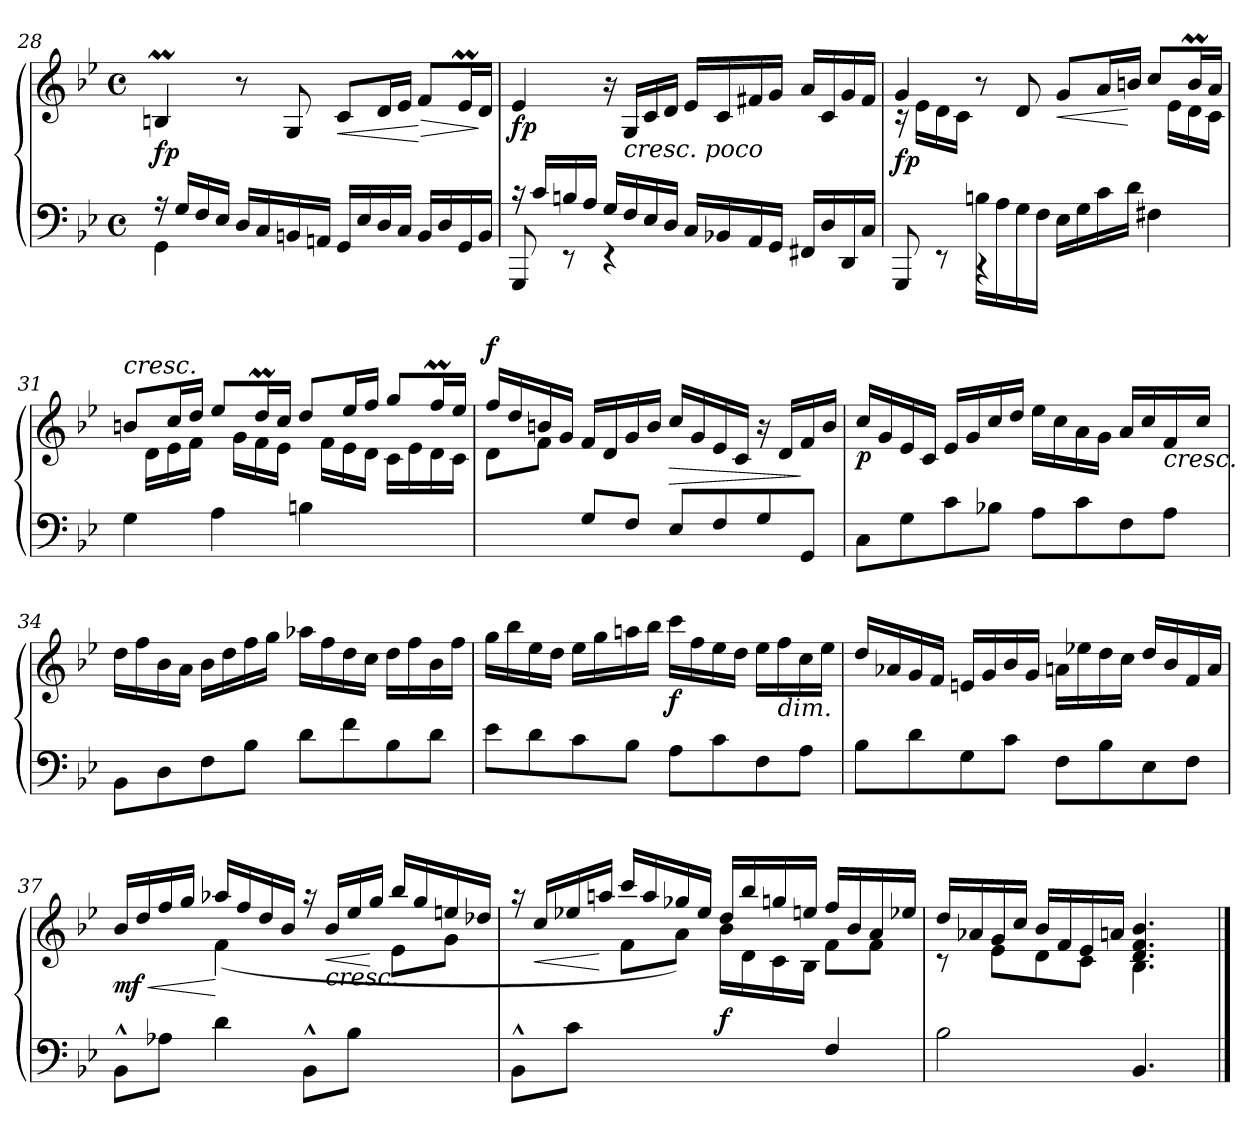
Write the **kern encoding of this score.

**kern	**kern	**dynam
*part1	*part1	*part1
*staff2	*staff1	*staff1/2
!!LO:LB:g=z
*clefF4	*clefG2	*
*k[b-e-]	*k[b-e-]	*
*B-:	*B-:	*
*M4/4	*M4/4	*
*met(c)	*met(c)	*
=28	=28	=28
*^	*	*
!	!	!	!LO:DY:b
4GG\	16rA	4Bnm/	fp
.	16G/LL	.	.
.	16F/	.	.
.	16E-/JJ	.	.
4ryy	16D/LL	8r	.
.	16C/	.	.
.	16BBn/	8G/	.
.	16AAn/JJ	.	.
!	!	!	!LO:HP:b
2ryy	16GG/LL	8c/L	<
.	16E-/	.	.
.	16D/	16d/L	.
.	16C/JJ	16e-/JJ	.
!	!	!	!LO:HP:n=1:b
.	16BB/LL	8f/L	[ >
.	16D/	.	.
.	16GG/	16e-M/L	.
.	16BB/JJ	16d/JJ	]
=29	=29	=29	=29
!	!	!	!LO:DY:b
16rc	8GGG/	4e-/	fp
16c/LL	.	.	.
16Bn/	8rEE	.	.
16A/JJ	.	.	.
16G/LL	4rEE	16r	.
!	!	!LO:TX:b:i:t=cresc. poco	!
16F/	.	16G/LL	.
16E-/	.	16c/	.
16D/JJ	.	16d/JJ	.
16C/LL	2ryy	16e-/LL	.
16BB-X/	.	16c/	.
16AA/	.	16f#X/	.
16GG/JJ	.	16g/JJ	.
16FF#X/LL	.	16a/LL	.
16D/	.	16c/	.
16DD/	.	16g/	.
16C/JJ	.	16f#/JJ	.
!!LO:PB:g=z
=30	=30	=30	=30
*	*	*^	*
!	!	!	!	!LO:DY:b
4ryy	8GGG/	4g/	16rc	fp
.	.	.	16e-\LL	.
.	8rDD	.	16d\	.
.	.	.	16c\JJ	.
16Bn\LL	4rCC	8r	4ryy	.
16A\	.	.	.	.
16G\	.	8d/	.	.
16F\JJ	.	.	.	.
!	!	!	!	!LO:HP:b
16E-\LL	2ryy	8g/L	4ryy	<
16G\	.	.	.	.
16c\	.	16a/L	.	.
16d\JJ	.	16bn/JJ	.	[
4F#X\	.	8cc/L	16ryy	.
.	.	.	16e-\LL	.
.	.	16bm/L	16d\	.
.	.	16a/JJ	16c\JJ	.
*v	*v	*	*	*
=31	=31	=31	=31
!	!LO:TX:a:i:t=cresc.	!	!
4G\	8bn/L	16ryy	.
.	.	16d\LL	.
.	16cc/L	16e-\	.
.	16dd/JJ	16f\JJ	.
4A\	8ee-/L	16ryy	.
.	.	16g\LL	.
.	16ddm/L	16f\	.
.	16cc/JJ	16e-\JJ	.
4Bn\	8dd/L	16ryy	.
.	.	16f\LL	.
.	16ee-/L	16e-\	.
.	16ff/JJ	16d\JJ	.
4ryy	8gg/L	16c\LL	.
.	.	16e-\	.
.	16ffM/L	16d\	.
.	16ee-/JJ	16c\JJ	.
!!LO:LB:g=z	!!
=32	=32	=32	=32
!	!	!	!LO:DY:a
4ryy	16ff/LL	8d\L	f
.	16dd/	.	.
.	16bn/	8f\J	.
.	16g/JJ	.	.
8G/L	16f/LL	4ryy	.
.	16d/	.	.
8F/J	16g/	.	.
.	16b/JJ	.	.
!	!	!	!LO:HP:b
8E-/L	16cc/LL	2ryy	>
.	16g/	.	.
8F/	16e-/	.	.
.	16c/JJ	.	.
8G/	16r	.	.
.	16d/LL	.	.
8GG/J	16f/	.	]
.	16b/JJ	.	.
*	*v	*v	*
=33	=33	=33
!	!	!LO:DY:b
8C\L	16cc/LL	p
.	16g/	.
8G\	16e-/	.
.	16c/JJ	.
8c\	16e-/LL	.
.	16g/	.
8B-X\J	16cc/	.
.	16dd/JJ	.
8A\L	16ee-\LL	.
.	16cc\	.
8c\	16a\	.
.	16g\JJ	.
8F\	16a/LL	.
.	16cc/	.
!	!LO:TX:b:i:t=cresc.	!
8A\J	16f/	.
.	16cc/JJ	.
!!LO:LB:g=z
=34	=34	=34
8BB-\L	16dd\LL	.
.	16ff\	.
8D\	16b-\	.
.	16a\JJ	.
8F\	16b-\LL	.
.	16dd\	.
8B-\J	16ff\	.
.	16gg\JJ	.
8d\L	16aa-X\LL	.
.	16ff\	.
8f\	16dd\	.
.	16cc\JJ	.
8B-\	16dd\LL	.
.	16ff\	.
8d\J	16b-\	.
.	16ff\JJ	.
=35	=35	=35
8e-\L	16gg\LL	.
.	16bb-\	.
8d\	16ee-\	.
.	16dd\JJ	.
8c\	16ee-\LL	.
.	16gg\	.
8B-\J	16aan\	.
.	16bb-\JJ	.
!	!	!LO:DY:b
8A\L	16ccc\LL	f
.	16ff\	.
8c\	16ee-\	.
.	16dd\JJ	.
8F\	16ee-\LL	.
!	!LO:TX:b:i:t=dim.	!
.	16ff\	.
8A\J	16cc\	.
.	16ee-\JJ	.
!!LO:LB:g=z
=36	=36	=36
8B-\L	16dd/LL	.
.	16a-X/	.
8d\	16g/	.
.	16f/JJ	.
8G\	16en/LL	.
.	16g/	.
8c\J	16b-/	.
.	16g/JJ	.
8F\L	16an\LL	.
.	16ee-X\	.
8B-\	16dd\	.
.	16cc\JJ	.
8E-\	16dd/LL	.
.	16b-/	.
8F\J	16f/	.
.	16a/JJ	.
=37	=37	=37
!	!	!LO:HP:b
*	*^	*
!	!	!	!LO:DY:n=1:b
8BB-^^>\L	16b-/LL	4ryy	< mf
.	16dd/	.	.
(<8A-X\J	16ff/	.	.
.	16gg/JJ	.	.
4d\	16aa-X/LL	(4f\	[
.	16ff/	.	.
.	16dd/	.	.
.	16b-/JJ	.	.
8BB-^^>\L	16raa	4ryy	.
!	!LO:TX:b:i:t=cresc.	!	!
!	!	!	!LO:HP:b
.	16b-/LL	.	<
8B-\J	16ee-/	.	.
.	16gg/JJ	.	[
4ryy	16bb-/LL	8e-\L	.
.	16gg/	.	.
.	16een/	8g\J	.
.	16dd-X/JJ	.	.
!!LO:LB:g=z	!!
=38	=38	=38	=38
8BB-^^>\L	16raa	4ryy	.
!	!	!	!LO:HP:b
.	16cc/LL	.	<
8c\J	16ee-X/	.	.
.	16aan/JJ	.	[
4ryy	16ccc/LL	8f\L	.
.	16aa/	.	.
.	16gg-X/	8a\J)	.
.	16ee-/JJ	.	.
!	!	!	!LO:DY:a=2
4ryy	16dd/LL	16b-\LL	f
.	16bb-/	16d\	.
.	16ggn/	16c\	.
.	16een/JJ	16B-\JJ	.
4F/	16ff/LL	8f\L	.
.	16b-/	.	.
.	16a/	8f\J	.
.	16ee-X/JJ	.	.
=39	=39	=39	=39
2B-\	16dd/LL	8rc	.
.	16a-X/	.	.
.	16g/	8e-\L	.
.	16cc/JJ	.	.
.	16b-/LL	8d\	.
.	16f/	.	.
.	16e-/	8c\J	.
.	16an/JJ	.	.
4.BB-/	4.d/ 4.f/ 4.b-/	4.B-\	.
16ryy	16ryy	16ryy	.
*	*v	*v	*
==	==	==
*-	*-	*-
